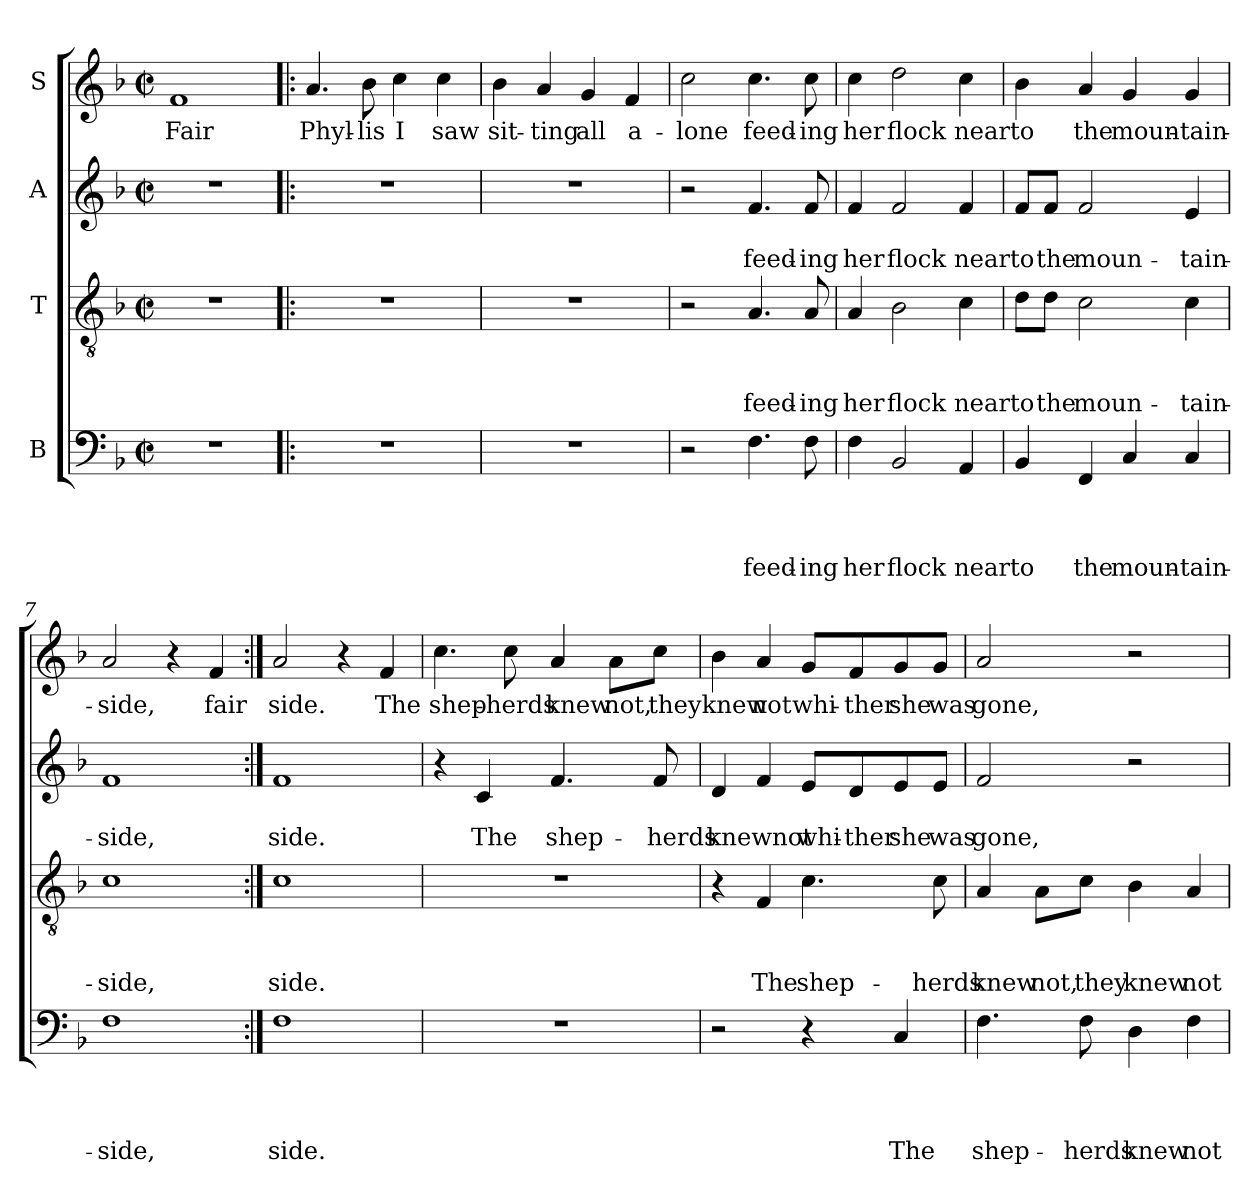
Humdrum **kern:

**kern	**text	**text	**text	**text	**kern	**text	**text	**text	**kern	**text	**text	**kern	**text
*part4	*part4	*part4	*part4	*part4	*part3	*part3	*part3	*part3	*part2	*part2	*part2	*part1	*part1
*staff4	*staff4	*staff4	*staff4	*staff4	*staff3	*staff3	*staff3	*staff3	*staff2	*staff2	*staff2	*staff1	*staff1
*I"B	*	*	*	*	*I"T	*	*	*	*I"A	*	*	*I"S	*
*clefF4	*	*	*	*	*clefGv2	*	*	*	*clefG2	*	*	*clefG2	*
*k[b-]	*	*	*	*	*k[b-]	*	*	*	*k[b-]	*	*	*k[b-]	*
*F:	*	*	*	*	*F:	*	*	*	*F:	*	*	*F:	*
*M2/2	*	*	*	*	*M2/2	*	*	*	*M2/2	*	*	*M2/2	*
*met(c|)	*	*	*	*	*met(c|)	*	*	*	*met(c|)	*	*	*met(c|)	*
=1	=1	=1	=1	=1	=1	=1	=1	=1	=1	=1	=1	=1	=1
!	!	!	!	!	!	!	!	!	!	!	!	!	!LO:LY:b
1r	.	.	.	.	1r	.	.	.	1r	.	.	1f	Fair
=2!|:	=2!|:	=2!|:	=2!|:	=2!|:	=2!|:	=2!|:	=2!|:	=2!|:	=2!|:	=2!|:	=2!|:	=2!|:	=2!|:
!	!	!	!	!	!	!	!	!	!	!	!	!	!LO:LY:b
1r	.	.	.	.	1r	.	.	.	1r	.	.	4.a/	Phyl-
!	!	!	!	!	!	!	!	!	!	!	!	!	!LO:LY:b
.	.	.	.	.	.	.	.	.	.	.	.	8b-\	-lis
!	!	!	!	!	!	!	!	!	!	!	!	!	!LO:LY:b
.	.	.	.	.	.	.	.	.	.	.	.	4cc\	I
!	!	!	!	!	!	!	!	!	!	!	!	!	!LO:LY:b
.	.	.	.	.	.	.	.	.	.	.	.	4cc\	saw
=3	=3	=3	=3	=3	=3	=3	=3	=3	=3	=3	=3	=3	=3
!	!	!	!	!	!	!	!	!	!	!	!	!	!LO:LY:b
1r	.	.	.	.	1r	.	.	.	1r	.	.	4b-\	sit-
!	!	!	!	!	!	!	!	!	!	!	!	!	!LO:LY:b
.	.	.	.	.	.	.	.	.	.	.	.	4a/	-ting
!	!	!	!	!	!	!	!	!	!	!	!	!	!LO:LY:b
.	.	.	.	.	.	.	.	.	.	.	.	4g/	all
!	!	!	!	!	!	!	!	!	!	!	!	!	!LO:LY:b
.	.	.	.	.	.	.	.	.	.	.	.	4f/	a-
=4	=4	=4	=4	=4	=4	=4	=4	=4	=4	=4	=4	=4	=4
!	!	!	!	!	!	!	!	!	!	!	!	!	!LO:LY:b
2r	.	.	.	.	2r	.	.	.	2r	.	.	2cc\	-lone
!	!	!	!	!LO:LY:b	!	!	!	!LO:LY:b	!	!	!LO:LY:b	!	!LO:LY:b
4.F\	.	.	.	feed-	4.A/	.	.	feed-	4.f/	.	feed-	4.cc\	feed-
!	!	!	!	!LO:LY:b	!	!	!	!LO:LY:b	!	!	!LO:LY:b	!	!LO:LY:b
8F\	.	.	.	-ing	8A/	.	.	-ing	8f/	.	-ing	8cc\	-ing
=5	=5	=5	=5	=5	=5	=5	=5	=5	=5	=5	=5	=5	=5
!	!	!	!	!LO:LY:b	!	!	!	!LO:LY:b	!	!	!LO:LY:b	!	!LO:LY:b
4F\	.	.	.	her	4A/	.	.	her	4f/	.	her	4cc\	her
!	!	!	!	!LO:LY:b	!	!	!	!LO:LY:b	!	!	!LO:LY:b	!	!LO:LY:b
2BB-/	.	.	.	flock	2B-\	.	.	flock	2f/	.	flock	2dd\	flock
!	!	!	!	!LO:LY:b	!	!	!	!LO:LY:b	!	!	!LO:LY:b	!	!LO:LY:b
4AA/	.	.	.	near	4c\	.	.	near	4f/	.	near	4cc\	near
=6	=6	=6	=6	=6	=6	=6	=6	=6	=6	=6	=6	=6	=6
!	!	!	!	!LO:LY:b	!	!	!	!LO:LY:b	!	!	!LO:LY:b	!	!LO:LY:b
4BB-/	.	.	.	to	8d\L	.	.	to	8f/L	.	to	4b-\	to
!	!	!	!	!	!	!	!	!LO:LY:b	!	!	!LO:LY:b	!	!
.	.	.	.	.	8d\J	.	.	the	8f/J	.	the	.	.
!	!	!	!	!LO:LY:b	!	!	!	!LO:LY:b	!	!	!LO:LY:b	!	!LO:LY:b
4FF/	.	.	.	the	2c\	.	.	moun-	2f/	.	moun-	4a/	the
!	!	!	!	!LO:LY:b	!	!	!	!	!	!	!	!	!LO:LY:b
4C/	.	.	.	moun-	.	.	.	.	.	.	.	4g/	moun-
!	!	!	!	!LO:LY:b:rj	!	!	!	!LO:LY:b	!	!	!LO:LY:b	!	!LO:LY:b:rj
4C/	.	.	.	-tain-	4c\	.	.	-tain-	4e/	.	-tain-	4g/	-tain-
=7	=7	=7	=7	=7	=7	=7	=7	=7	=7	=7	=7	=7	=7
!	!	!	!	!LO:LY:b	!	!	!	!LO:LY:b	!	!	!LO:LY:b	!	!LO:LY:b
1F	.	.	.	-side,	1c	.	.	-side,	1f	.	-side,	2a/	-side,
.	.	.	.	.	.	.	.	.	.	.	.	4r	.
!	!	!	!	!	!	!	!	!	!	!	!	!	!LO:LY:b
.	.	.	.	.	.	.	.	.	.	.	.	4f/	fair
!!LO:LB:g=z
=8:|!	=8:|!	=8:|!	=8:|!	=8:|!	=8:|!	=8:|!	=8:|!	=8:|!	=8:|!	=8:|!	=8:|!	=8:|!	=8:|!
!	!	!	!	!LO:LY:b	!	!	!	!LO:LY:b	!	!	!LO:LY:b	!	!LO:LY:b
1F	.	.	.	side.	1c	.	.	side.	1f	.	side.	2a/	side.
.	.	.	.	.	.	.	.	.	.	.	.	4r	.
!	!	!	!	!	!	!	!	!	!	!	!	!	!LO:LY:b
.	.	.	.	.	.	.	.	.	.	.	.	4f/	The
=9	=9	=9	=9	=9	=9	=9	=9	=9	=9	=9	=9	=9	=9
!	!	!	!	!	!	!	!	!	!	!	!	!	!LO:LY:b
1r	.	.	.	.	1r	.	.	.	4r	.	.	4.cc\	shep-
!	!	!	!	!	!	!	!	!	!	!	!LO:LY:b	!	!
.	.	.	.	.	.	.	.	.	4c/	.	The	.	.
!	!	!	!	!	!	!	!	!	!	!	!	!	!LO:LY:b:rj
.	.	.	.	.	.	.	.	.	.	.	.	8cc\	-herds
!	!	!	!	!	!	!	!	!	!	!	!LO:LY:b	!	!LO:LY:b
.	.	.	.	.	.	.	.	.	4.f/	.	shep-	4a/	knew
!	!	!	!	!	!	!	!	!	!	!	!	!	!LO:LY:b
.	.	.	.	.	.	.	.	.	.	.	.	8a\L	not,
!	!	!	!	!	!	!	!	!	!	!	!LO:LY:b	!	!LO:LY:b
.	.	.	.	.	.	.	.	.	8f/	.	-herds	8cc\J	theyknew
=10	=10	=10	=10	=10	=10	=10	=10	=10	=10	=10	=10	=10	=10
!	!	!	!	!	!	!	!	!	!	!	!LO:LY:b	!	!
2r	.	.	.	.	4r	.	.	.	4d/	.	knewnot	4b-\	.
!	!	!	!	!	!	!	!	!LO:LY:b	!	!	!	!	!LO:LY:b
.	.	.	.	.	4F/	.	.	The	4f/	.	.	4a/	not
!	!	!	!	!	!	!	!	!LO:LY:b	!	!	!LO:LY:b	!	!LO:LY:b
4r	.	.	.	.	4.c\	.	.	shep-	8e/L	.	whi-	8g/L	whi-
!	!	!	!	!	!	!	!	!	!	!	!LO:LY:b:rj	!	!LO:LY:b:rj
.	.	.	.	.	.	.	.	.	8d/	.	-ther	8f/	-ther
!	!	!	!	!LO:LY:b	!	!	!	!	!	!	!LO:LY:b	!	!LO:LY:b
4C/	.	.	.	The	.	.	.	.	8e/	.	she	8g/	she
!	!	!	!	!	!	!	!	!LO:LY:b	!	!	!LO:LY:b	!	!LO:LY:b
.	.	.	.	.	8c\	.	.	-herds	8e/J	.	was	8g/J	was
=11	=11	=11	=11	=11	=11	=11	=11	=11	=11	=11	=11	=11	=11
!	!	!	!	!LO:LY:b	!	!	!	!LO:LY:b	!	!	!LO:LY:b	!	!LO:LY:b
4.F\	.	.	.	shep-	4A/	.	.	knew	2f/	.	gone,	2a/	gone,
!	!	!	!	!	!	!	!	!LO:LY:b	!	!	!	!	!
.	.	.	.	.	8A\L	.	.	not,	.	.	.	.	.
!	!	!	!	!LO:LY:b	!	!	!	!LO:LY:b	!	!	!	!	!
8F\	.	.	.	-herds	8c\J	.	.	they	.	.	.	.	.
!	!	!	!	!LO:LY:b	!	!	!	!LO:LY:b	!	!	!	!	!
4D\	.	.	.	knew	4B-\	.	.	knew	2r	.	.	2r	.
!	!	!	!	!LO:LY:b	!	!	!	!LO:LY:b	!	!	!	!	!
4F\	.	.	.	not	4A/	.	.	not	.	.	.	.	.
=	=	=	=	=	=	=	=	=	=	=	=	=	=
*-	*-	*-	*-	*-	*-	*-	*-	*-	*-	*-	*-	*-	*-
